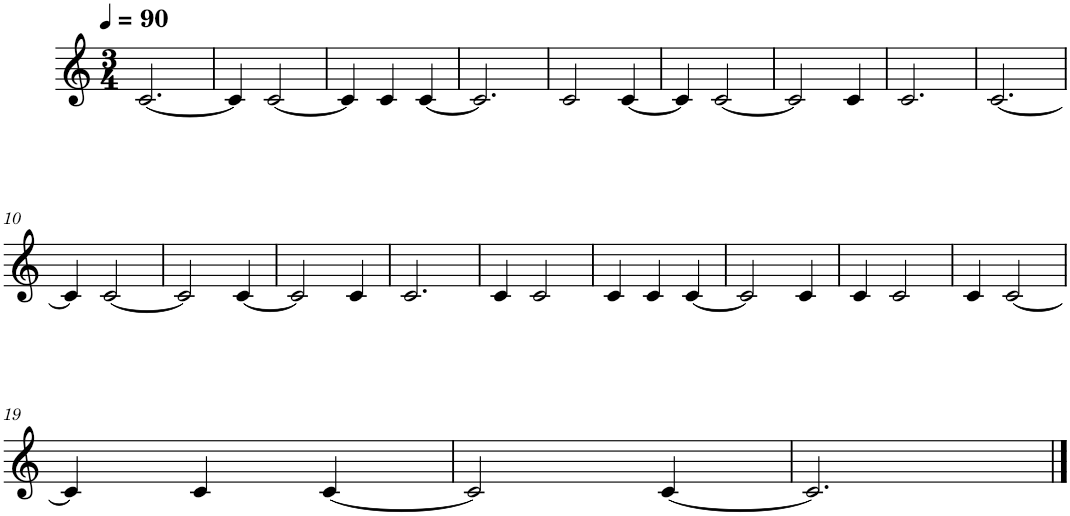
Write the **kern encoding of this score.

**kern
*part1
*staff1
*I"Piano
*I'Pno.
*clefG2
*k[]
*M3/4
*MM90
=1
[2.c/
=2
4c/]
[2c/
=3
4c/]
4c/
[4c/
=4
2.c/]
=5
2c/
[4c/
=6
4c/]
[2c/
=7
2c/]
4c/
=8
2.c/
=9
[2.c/
!!LO:LB:g=z
=10
4c/]
[2c/
=11
2c/]
[4c/
=12
2c/]
4c/
=13
2.c/
=14
4c/
2c/
=15
4c/
4c/
[4c/
=16
2c/]
4c/
=17
4c/
2c/
=18
4c/
[2c/
!!LO:LB:g=z
=19
4c/]
4c/
[4c/
=20
2c/]
[4c/
=21
2.c/]
==
*-
